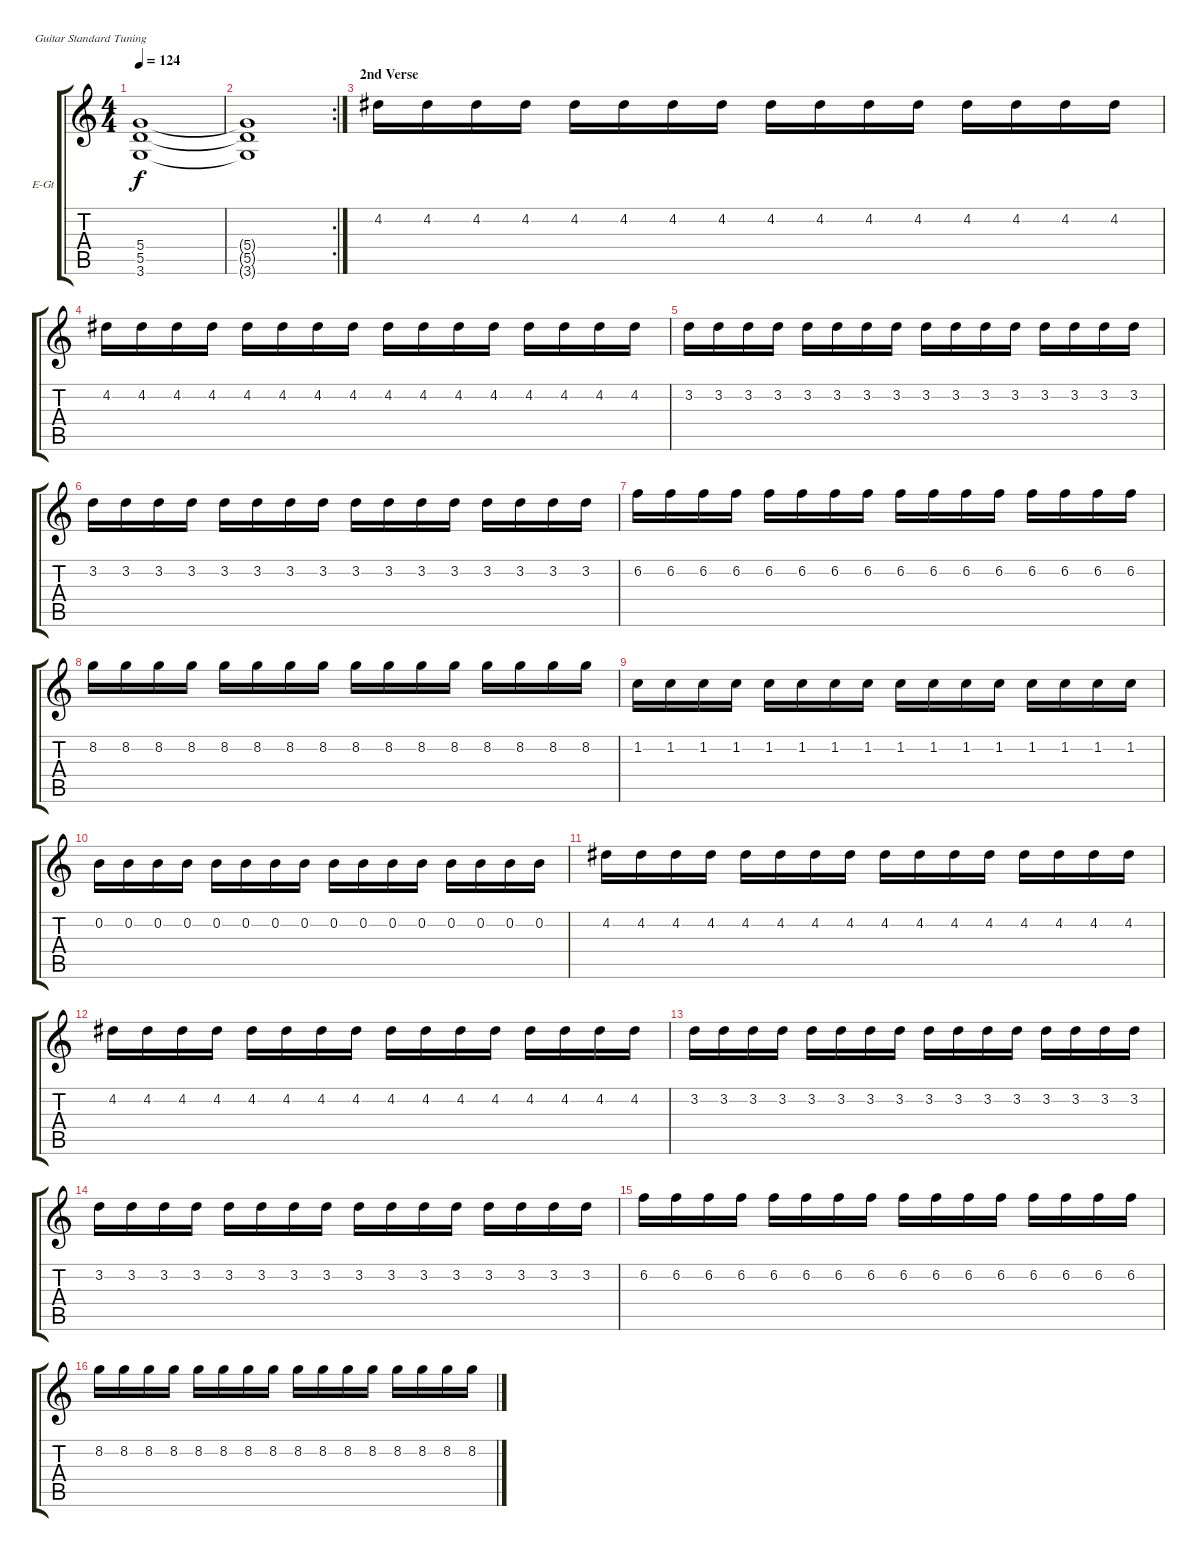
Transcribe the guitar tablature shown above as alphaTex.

\bracketExtendMode groupsimilarinstruments
\firstSystemTrackNameOrientation horizontal
\otherSystemsTrackNameOrientation horizontal
\track ("Jhon (guit. muted)" "E-Gt") {instrument electricguitarmuted}
\staff {score tabs}
\tuning (E4 B3 G3 D3 A2 E2)
\ts (4 4)
\tempo 124
\clef g2
\ks c
(5.4 5.5 3.6).1{dy f} |
\rc 2
(5.4{t} 5.5{t} 3.6{t}).1 |
\section ("" "2nd Verse")
4.2.16 4.2.16 4.2.16 4.2.16 4.2.16 4.2.16 4.2.16 4.2.16 4.2.16 4.2.16 4.2.16 4.2.16 4.2.16 4.2.16 4.2.16 4.2.16 |
4.2.16 4.2.16 4.2.16 4.2.16 4.2.16 4.2.16 4.2.16 4.2.16 4.2.16 4.2.16 4.2.16 4.2.16 4.2.16 4.2.16 4.2.16 4.2.16 |
3.2.16 3.2.16 3.2.16 3.2.16 3.2.16 3.2.16 3.2.16 3.2.16 3.2.16 3.2.16 3.2.16 3.2.16 3.2.16 3.2.16 3.2.16 3.2.16 |
3.2.16 3.2.16 3.2.16 3.2.16 3.2.16 3.2.16 3.2.16 3.2.16 3.2.16 3.2.16 3.2.16 3.2.16 3.2.16 3.2.16 3.2.16 3.2.16 |
6.2.16 6.2.16 6.2.16 6.2.16 6.2.16 6.2.16 6.2.16 6.2.16 6.2.16 6.2.16 6.2.16 6.2.16 6.2.16 6.2.16 6.2.16 6.2.16 |
8.2.16 8.2.16 8.2.16 8.2.16 8.2.16 8.2.16 8.2.16 8.2.16 8.2.16 8.2.16 8.2.16 8.2.16 8.2.16 8.2.16 8.2.16 8.2.16 |
1.2.16 1.2.16 1.2.16 1.2.16 1.2.16 1.2.16 1.2.16 1.2.16 1.2.16 1.2.16 1.2.16 1.2.16 1.2.16 1.2.16 1.2.16 1.2.16 |
0.2.16 0.2.16 0.2.16 0.2.16 0.2.16 0.2.16 0.2.16 0.2.16 0.2.16 0.2.16 0.2.16 0.2.16 0.2.16 0.2.16 0.2.16 0.2.16 |
4.2.16 4.2.16 4.2.16 4.2.16 4.2.16 4.2.16 4.2.16 4.2.16 4.2.16 4.2.16 4.2.16 4.2.16 4.2.16 4.2.16 4.2.16 4.2.16 |
4.2.16 4.2.16 4.2.16 4.2.16 4.2.16 4.2.16 4.2.16 4.2.16 4.2.16 4.2.16 4.2.16 4.2.16 4.2.16 4.2.16 4.2.16 4.2.16 |
3.2.16 3.2.16 3.2.16 3.2.16 3.2.16 3.2.16 3.2.16 3.2.16 3.2.16 3.2.16 3.2.16 3.2.16 3.2.16 3.2.16 3.2.16 3.2.16 |
3.2.16 3.2.16 3.2.16 3.2.16 3.2.16 3.2.16 3.2.16 3.2.16 3.2.16 3.2.16 3.2.16 3.2.16 3.2.16 3.2.16 3.2.16 3.2.16 |
6.2.16 6.2.16 6.2.16 6.2.16 6.2.16 6.2.16 6.2.16 6.2.16 6.2.16 6.2.16 6.2.16 6.2.16 6.2.16 6.2.16 6.2.16 6.2.16 |
8.2.16 8.2.16 8.2.16 8.2.16 8.2.16 8.2.16 8.2.16 8.2.16 8.2.16 8.2.16 8.2.16 8.2.16 8.2.16 8.2.16 8.2.16 8.2.16
